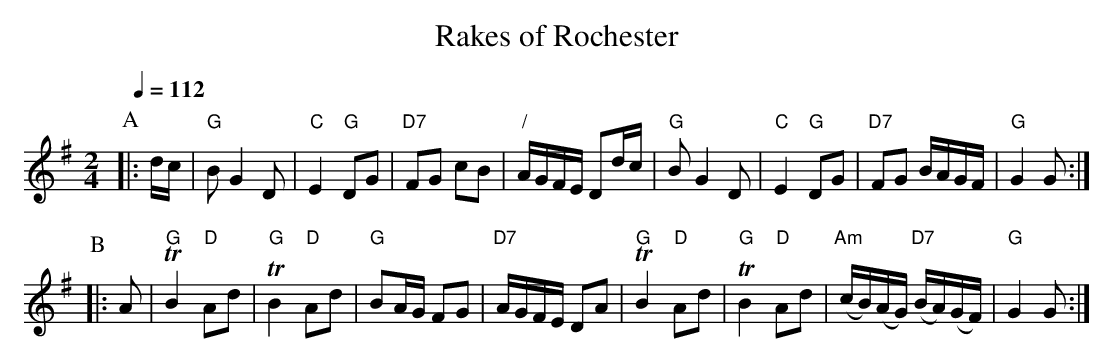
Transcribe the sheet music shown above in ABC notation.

X:1
T:Rakes of Rochester
Q:1/4=112
M:2/4
L:1/8
K:G
P:A
|: d/c/ | "G"BG2D | "C"E2 "G"DG | "D7"FG cB | "/"A/G/F/E/ Dd/c/ |\
"G"BG2 D | "C"E2 "G"DG | "D7"FG B/A/G/F/ | "G"G2 G :|
P:B
|: A | "G"TB2 "D"Ad | "G"TB2 "D"Ad | "G"BA/G/ FG | "D7"A/G/F/E/ DA |\
"G"TB2 "D"Ad | "G"TB2 "D"Ad | "Am"(c/B/)(A/G/) "D7"(B/A/)(G/F/) | "G"G2 G :|
